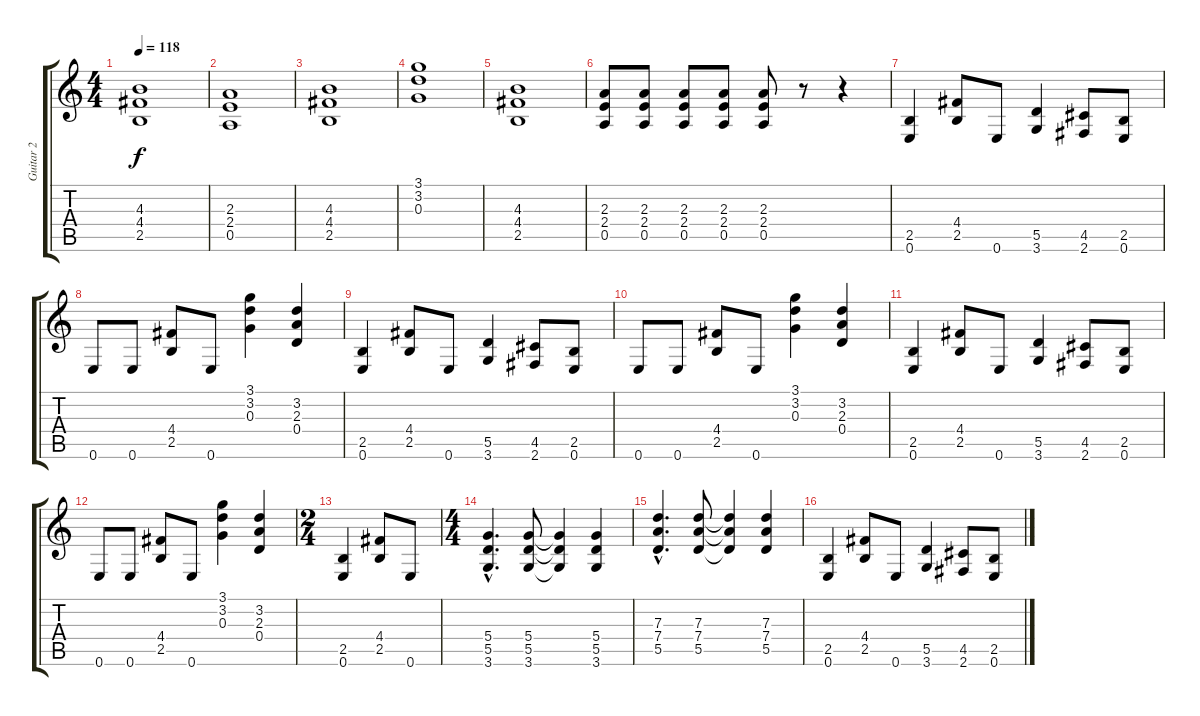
\track ("Guitar 2" "Guitar 2") {instrument distortionguitar}
\staff {score tabs}
\tuning (E4 B3 G3 D3 A2 E2) {hide}
\ts (4 4)
\tempo 118
\clef g2
\ks c
(4.3 4.4 2.5).1{dy f} |
(2.3 2.4 0.5).1 |
(4.3 4.4 2.5).1 |
(3.1 3.2 0.3).1 |
(4.3 4.4 2.5).1 |
(2.3 2.4 0.5).8 (2.3 2.4 0.5).8 (2.3 2.4 0.5).8 (2.3 2.4 0.5).8 (2.3 2.4 0.5).8 r.8 r.4 |
(2.5 0.6).4 (4.4 2.5).8 0.6.8 (5.5 3.6).4 (4.5 2.6).8 (2.5 0.6).8 |
0.6.8 0.6.8 (4.4 2.5).8 0.6.8 (3.1 3.2 0.3).4 (3.2 2.3 0.4).4 |
(2.5 0.6).4 (4.4 2.5).8 0.6.8 (5.5 3.6).4 (4.5 2.6).8 (2.5 0.6).8 |
0.6.8 0.6.8 (4.4 2.5).8 0.6.8 (3.1 3.2 0.3).4 (3.2 2.3 0.4).4 |
(2.5 0.6).4 (4.4 2.5).8 0.6.8 (5.5 3.6).4 (4.5 2.6).8 (2.5 0.6).8 |
0.6.8 0.6.8 (4.4 2.5).8 0.6.8 (3.1 3.2 0.3).4 (3.2 2.3 0.4).4 |
\ts (2 4)
(2.5 0.6).4 (4.4 2.5).8 0.6.8 |
\ts (4 4)
(5.4{hac} 5.5{hac} 3.6{hac}).4{d} (5.4 5.5 3.6).8 (5.4{t} 5.5{t} 3.6{t}).4 (5.4 5.5 3.6).4 |
(7.3{hac} 7.4{hac} 5.5{hac}).4{d} (7.3 7.4 5.5).8 (7.3{t} 7.4{t} 5.5{t}).4 (7.3 7.4 5.5).4 |
(2.5 0.6).4 (4.4 2.5).8 0.6.8 (5.5 3.6).4 (4.5 2.6).8 (2.5 0.6).8
